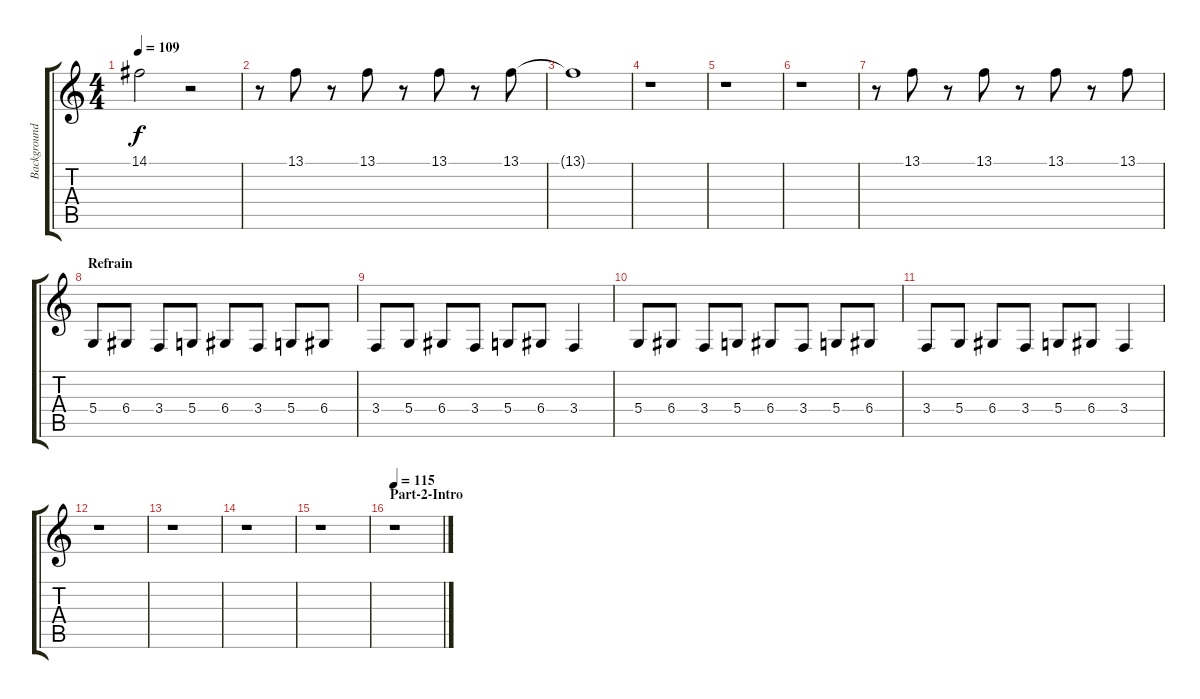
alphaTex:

\track ("Background 2" "Background") {instrument fx3crystal}
\staff {score tabs}
\tuning (E4 B3 G3 D3 A2 E2) {hide}
\ts (4 4)
\tempo 109
\clef g2
\ks c
14.1{t}.2{dy f} r.2 |
r.8 13.1.8 r.8 13.1.8 r.8 13.1.8 r.8 13.1.8 |
13.1{t}.1 |
r.1 |
r.1 |
r.1 |
r.8 13.1.8 r.8 13.1.8 r.8 13.1.8 r.8 13.1.8 |
\section ("" "Refrain")
5.4.8{balance 16} 6.4.8{balance 13} 3.4.8{balance 10} 5.4.8{balance 6} 6.4.8{balance 3} 3.4.8{balance 0} 5.4.8{balance 3} 6.4.8{balance 6} |
3.4.8{balance 10} 5.4.8{balance 13} 6.4.8{balance 16} 3.4.8{balance 13} 5.4.8{balance 10} 6.4.8{balance 6} 3.4.4{balance 3} |
5.4.8{balance 16} 6.4.8{balance 13} 3.4.8{balance 10} 5.4.8{balance 6} 6.4.8{balance 3} 3.4.8{balance 0} 5.4.8{balance 3} 6.4.8{balance 6} |
3.4.8{balance 10} 5.4.8{balance 13} 6.4.8{balance 16} 3.4.8{balance 13} 5.4.8{balance 10} 6.4.8{balance 6} 3.4.4{balance 3} |
r.1 |
r.1 |
r.1 |
r.1 |
\section ("" "Part-2-Intro")
\tempo 115
r.1
